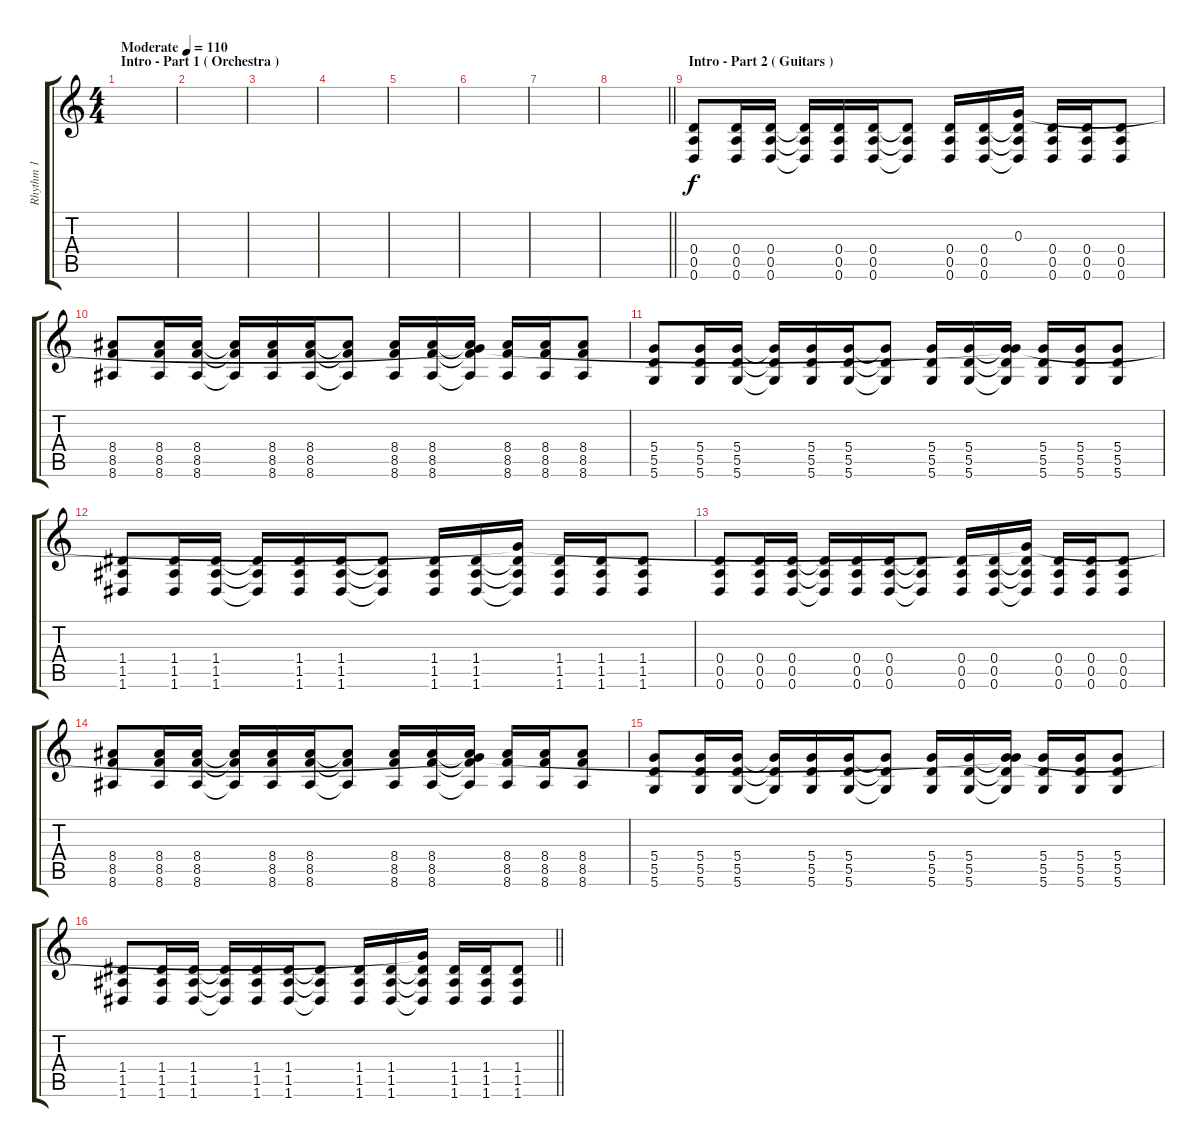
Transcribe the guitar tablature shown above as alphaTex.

\track ("Rhythm 1" "Rhythm 1") {instrument distortionguitar}
\staff {score tabs}
\tuning (E4 B3 G3 D3 A2 D2) {hide}
\ts (4 4)
\section ("" "Intro - Part 1 ( Orchestra )")
\tempo (110 "Moderate")
\clef g2
\ks c
|
|
|
|
|
|
|
\barLineRight lightlight
|
\section ("" "Intro - Part 2 ( Guitars )")
(0.4 0.5 0.6).8 (0.4 0.5 0.6).16 (0.4 0.5 0.6).16 (0.4{t} 0.5{t} 0.6{t}).16 (0.4 0.5 0.6).16 (0.4 0.5 0.6).16 (0.4{t} 0.5{t} 0.6{t}).8 (0.4 0.5 0.6).16 (0.4 0.5 0.6).16 (0.3 0.4{t} 0.5{t} 0.6{t}).16 (0.4 0.5 0.6).16 (0.4 0.5 0.6).16 (0.4 0.5 0.6).8 |
(8.4 8.5 8.6).8 (8.4 8.5 8.6).16 (8.4 8.5 8.6).16 (8.4{t} 8.5{t} 8.6{t}).16 (8.4 8.5 8.6).16 (8.4 8.5 8.6).16 (8.4{t} 8.5{t} 8.6{t}).8 (8.4 8.5 8.6).16 (8.4 8.5 8.6).16 (0.3{t} 8.4{t} 8.5{t} 8.6{t}).16 (8.4 8.5 8.6).16 (8.4 8.5 8.6).16 (8.4 8.5 8.6).8 |
(5.4 5.5 5.6).8 (5.4 5.5 5.6).16 (5.4 5.5 5.6).16 (5.4{t} 5.5{t} 5.6{t}).16 (5.4 5.5 5.6).16 (5.4 5.5 5.6).16 (5.4{t} 5.5{t} 5.6{t}).8 (5.4 5.5 5.6).16 (5.4 5.5 5.6).16 (0.3{t} 5.4{t} 5.5{t} 5.6{t}).16 (5.4 5.5 5.6).16 (5.4 5.5 5.6).16 (5.4 5.5 5.6).8 |
(1.4 1.5 1.6).8 (1.4 1.5 1.6).16 (1.4 1.5 1.6).16 (1.4{t} 1.5{t} 1.6{t}).16 (1.4 1.5 1.6).16 (1.4 1.5 1.6).16 (1.4{t} 1.5{t} 1.6{t}).8 (1.4 1.5 1.6).16 (1.4 1.5 1.6).16 (0.3{t} 1.4{t} 1.5{t} 1.6{t}).16 (1.4 1.5 1.6).16 (1.4 1.5 1.6).16 (1.4 1.5 1.6).8 |
(0.4 0.5 0.6).8 (0.4 0.5 0.6).16 (0.4 0.5 0.6).16 (0.4{t} 0.5{t} 0.6{t}).16 (0.4 0.5 0.6).16 (0.4 0.5 0.6).16 (0.4{t} 0.5{t} 0.6{t}).8 (0.4 0.5 0.6).16 (0.4 0.5 0.6).16 (0.3{t} 0.4{t} 0.5{t} 0.6{t}).16 (0.4 0.5 0.6).16 (0.4 0.5 0.6).16 (0.4 0.5 0.6).8 |
(8.4 8.5 8.6).8 (8.4 8.5 8.6).16 (8.4 8.5 8.6).16 (8.4{t} 8.5{t} 8.6{t}).16 (8.4 8.5 8.6).16 (8.4 8.5 8.6).16 (8.4{t} 8.5{t} 8.6{t}).8 (8.4 8.5 8.6).16 (8.4 8.5 8.6).16 (0.3{t} 8.4{t} 8.5{t} 8.6{t}).16 (8.4 8.5 8.6).16 (8.4 8.5 8.6).16 (8.4 8.5 8.6).8 |
(5.4 5.5 5.6).8 (5.4 5.5 5.6).16 (5.4 5.5 5.6).16 (5.4{t} 5.5{t} 5.6{t}).16 (5.4 5.5 5.6).16 (5.4 5.5 5.6).16 (5.4{t} 5.5{t} 5.6{t}).8 (5.4 5.5 5.6).16 (5.4 5.5 5.6).16 (0.3{t} 5.4{t} 5.5{t} 5.6{t}).16 (5.4 5.5 5.6).16 (5.4 5.5 5.6).16 (5.4 5.5 5.6).8 |
\barLineRight lightlight
(1.4 1.5 1.6).8 (1.4 1.5 1.6).16 (1.4 1.5 1.6).16 (1.4{t} 1.5{t} 1.6{t}).16 (1.4 1.5 1.6).16 (1.4 1.5 1.6).16 (1.4{t} 1.5{t} 1.6{t}).8 (1.4 1.5 1.6).16 (1.4 1.5 1.6).16 (0.3{t} 1.4{t} 1.5{t} 1.6{t}).16 (1.4 1.5 1.6).16 (1.4 1.5 1.6).16 (1.4 1.5 1.6).8
